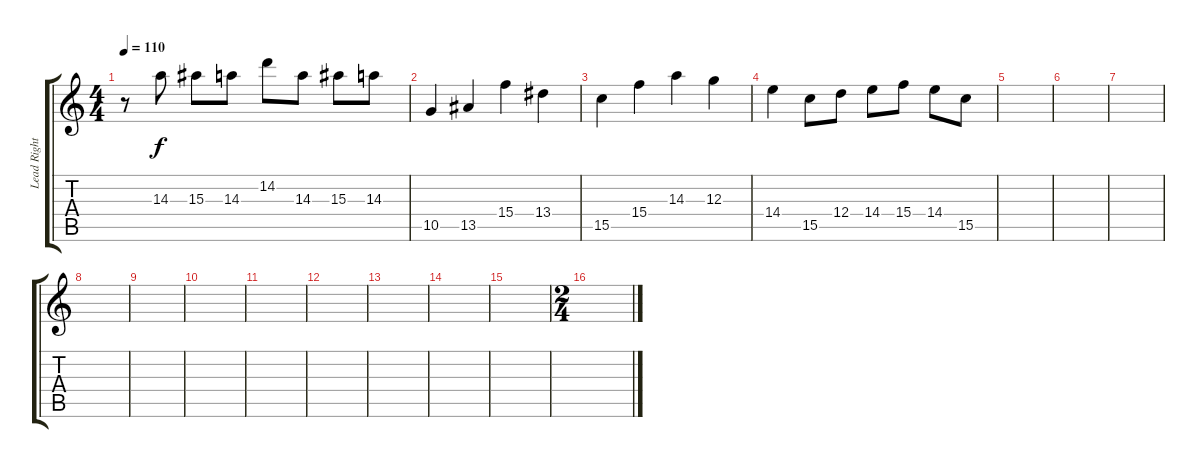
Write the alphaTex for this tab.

\track ("Lead Right" "Lead Right") {instrument overdrivenguitar}
\staff {score tabs}
\tuning (F4 C4 G3 D3 A2 E2) {hide}
\ts (4 4)
\tempo 110
\clef g2
\ks c
r.8{dy f} 14.3.8 15.3.8 14.3.8 14.2.8 14.3.8 15.3.8 14.3.8 |
10.5.4 13.5.4 15.4.4 13.4.4 |
15.5.4 15.4.4 14.3.4 12.3.4 |
14.4.4 15.5.8 12.4.8 14.4.8 15.4.8 14.4.8 15.5.8 |
|
|
|
|
|
|
|
|
|
|
|
\ts (2 4)
